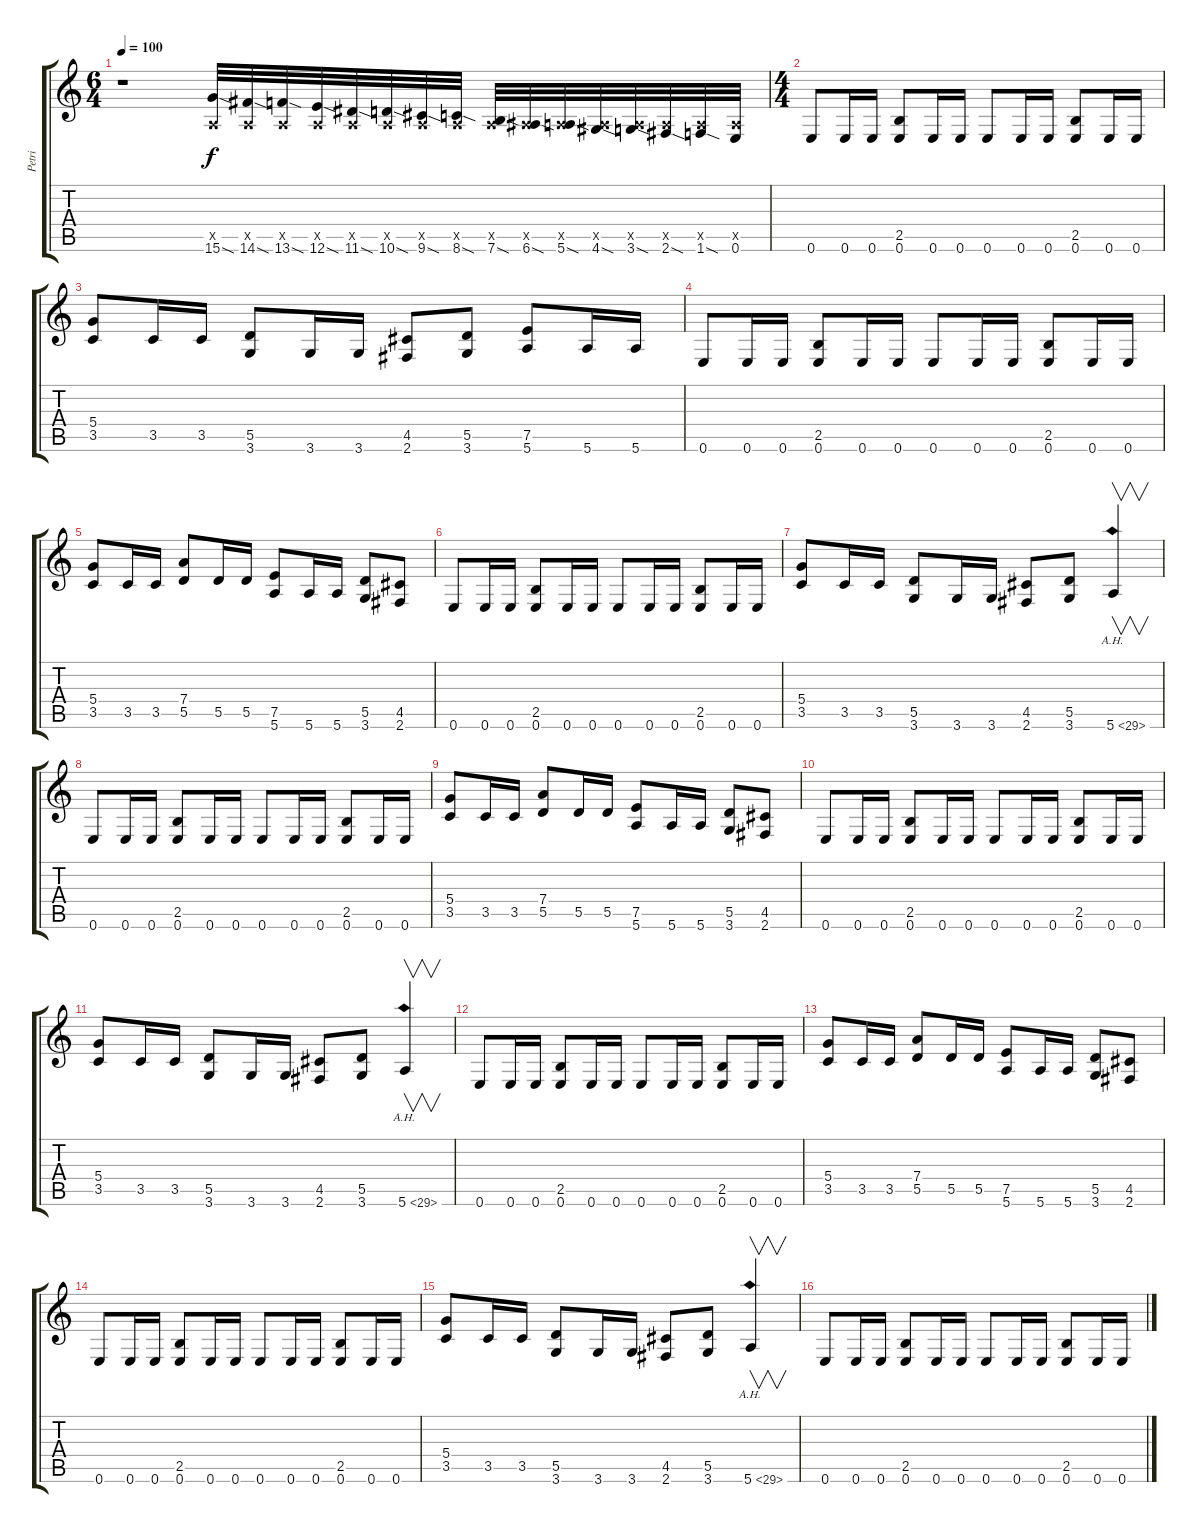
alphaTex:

\track ("Petri" "Petri") {instrument distortionguitar}
\staff {score tabs}
\tuning (E4 B3 G3 D3 A2 E2) {hide}
\ts (6 4)
\tempo 100
\clef g2
\ks c
r.1{dy f} (0.5{x} 15.6{sod}).32{volume 16} (0.5{x} 14.6{sod}).32 (0.5{x} 13.6{sod}).32 (0.5{x} 12.6{sod}).32 (0.5{x} 11.6{sod}).32 (0.5{x} 10.6{sod}).32 (0.5{x} 9.6{sod}).32 (0.5{x} 8.6{sod}).32 (0.5{x} 7.6{sod}).32 (0.5{x} 6.6{sod}).32 (0.5{x} 5.6{sod}).32 (0.5{x} 4.6{sod}).32 (0.5{x} 3.6{sod}).32 (0.5{x} 2.6{sod}).32 (0.5{x} 1.6{sod}).32 (0.5{x} 0.6).32 |
\ts (4 4)
0.6.8 0.6.16 0.6.16 (2.5 0.6).8 0.6.16 0.6.16 0.6.8 0.6.16 0.6.16 (2.5 0.6).8 0.6.16 0.6.16 |
(5.4 3.5).8 3.5.16 3.5.16 (5.5 3.6).8 3.6.16 3.6.16 (4.5 2.6).8 (5.5 3.6).8 (7.5 5.6).8 5.6.16 5.6.16 |
0.6.8 0.6.16 0.6.16 (2.5 0.6).8 0.6.16 0.6.16 0.6.8 0.6.16 0.6.16 (2.5 0.6).8 0.6.16 0.6.16 |
(5.4 3.5).8 3.5.16 3.5.16 (7.4 5.5).8 5.5.16 5.5.16 (7.5 5.6).8 5.6.16 5.6.16 (5.5 3.6).8 (4.5 2.6).8 |
0.6.8 0.6.16 0.6.16 (2.5 0.6).8 0.6.16 0.6.16 0.6.8 0.6.16 0.6.16 (2.5 0.6).8 0.6.16 0.6.16 |
(5.4 3.5).8 3.5.16 3.5.16 (5.5 3.6).8 3.6.16 3.6.16 (4.5 2.6).8 (5.5 3.6).8 5.6{ah 24}.4{v} |
0.6.8 0.6.16 0.6.16 (2.5 0.6).8 0.6.16 0.6.16 0.6.8 0.6.16 0.6.16 (2.5 0.6).8 0.6.16 0.6.16 |
(5.4 3.5).8 3.5.16 3.5.16 (7.4 5.5).8 5.5.16 5.5.16 (7.5 5.6).8 5.6.16 5.6.16 (5.5 3.6).8 (4.5 2.6).8 |
0.6.8 0.6.16 0.6.16 (2.5 0.6).8 0.6.16 0.6.16 0.6.8 0.6.16 0.6.16 (2.5 0.6).8 0.6.16 0.6.16 |
(5.4 3.5).8 3.5.16 3.5.16 (5.5 3.6).8 3.6.16 3.6.16 (4.5 2.6).8 (5.5 3.6).8 5.6{ah 24}.4{v} |
0.6.8 0.6.16 0.6.16 (2.5 0.6).8 0.6.16 0.6.16 0.6.8 0.6.16 0.6.16 (2.5 0.6).8 0.6.16 0.6.16 |
(5.4 3.5).8 3.5.16 3.5.16 (7.4 5.5).8 5.5.16 5.5.16 (7.5 5.6).8 5.6.16 5.6.16 (5.5 3.6).8 (4.5 2.6).8 |
0.6.8 0.6.16 0.6.16 (2.5 0.6).8 0.6.16 0.6.16 0.6.8 0.6.16 0.6.16 (2.5 0.6).8 0.6.16 0.6.16 |
(5.4 3.5).8 3.5.16 3.5.16 (5.5 3.6).8 3.6.16 3.6.16 (4.5 2.6).8 (5.5 3.6).8 5.6{ah 24}.4{v} |
0.6.8 0.6.16 0.6.16 (2.5 0.6).8 0.6.16 0.6.16 0.6.8 0.6.16 0.6.16 (2.5 0.6).8 0.6.16 0.6.16
